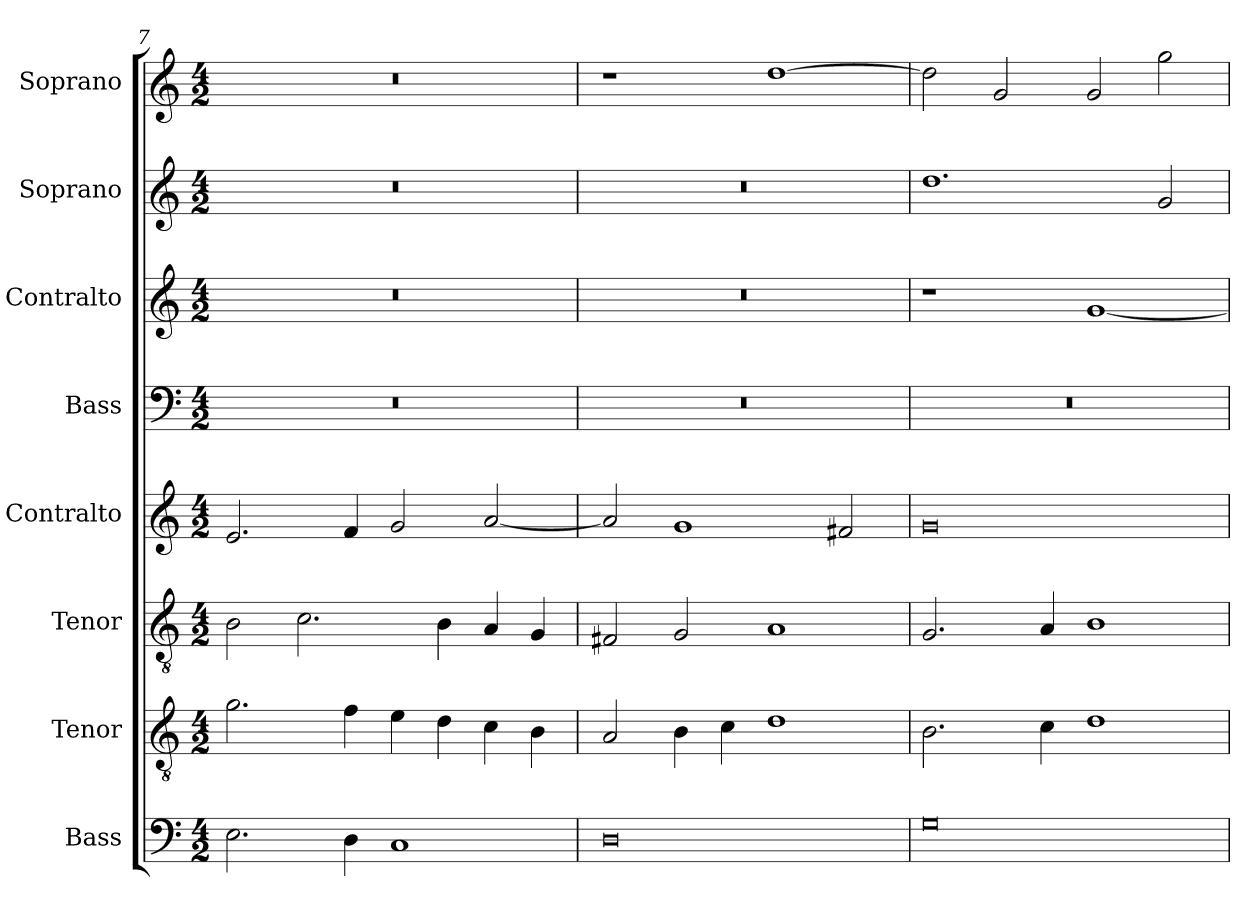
**kern	**kern	**kern	**kern	**kern	**kern	**kern	**kern
*part8	*part7	*part6	*part5	*part4	*part3	*part2	*part1
*staff8	*staff7	*staff6	*staff5	*staff4	*staff3	*staff2	*staff1
*I"Bass	*I"Tenor	*I"Tenor	*I"Contralto	*I"Bass	*I"Contralto	*I"Soprano	*I"Soprano
*I'B	*I'T	*I'T	*I'A	*I'B	*I'A	*I'S	*I'S
*clefF4	*clefGv2	*clefGv2	*clefG2	*clefF4	*clefG2	*clefG2	*clefG2
*k[]	*k[]	*k[]	*k[]	*k[]	*k[]	*k[]	*k[]
*G:mix	*G:mix	*G:mix	*G:mix	*G:mix	*G:mix	*G:mix	*G:mix
*M4/2	*M4/2	*M4/2	*M4/2	*M4/2	*M4/2	*M4/2	*M4/2
=7	=7	=7	=7	=7	=7	=7	=7
2.E	2.g	2B	2.e	0r	0r	0r	0r
.	.	2.c	.	.	.	.	.
4D	4f	.	4f	.	.	.	.
1C	4e	.	2g	.	.	.	.
.	4d	4B	.	.	.	.	.
.	4c	4A	[2a	.	.	.	.
.	4B	4G	.	.	.	.	.
=8	=8	=8	=8	=8	=8	=8	=8
0D	2A	2F#X	2a]	0r	0r	0r	1r
.	4B	2G	1g	.	.	.	.
.	4c	.	.	.	.	.	.
.	1d	1A	.	.	.	.	[1dd
.	.	.	2f#X	.	.	.	.
=9	=9	=9	=9	=9	=9	=9	=9
0G	2.B	2.G	0g	0r	1r	1.dd	2dd]
.	.	.	.	.	.	.	2g
.	4c	4A	.	.	.	.	.
.	1d	1B	.	.	[1g	.	2g
.	.	.	.	.	.	2g	2gg
=	=	=	=	=	=	=	=
*-	*-	*-	*-	*-	*-	*-	*-
